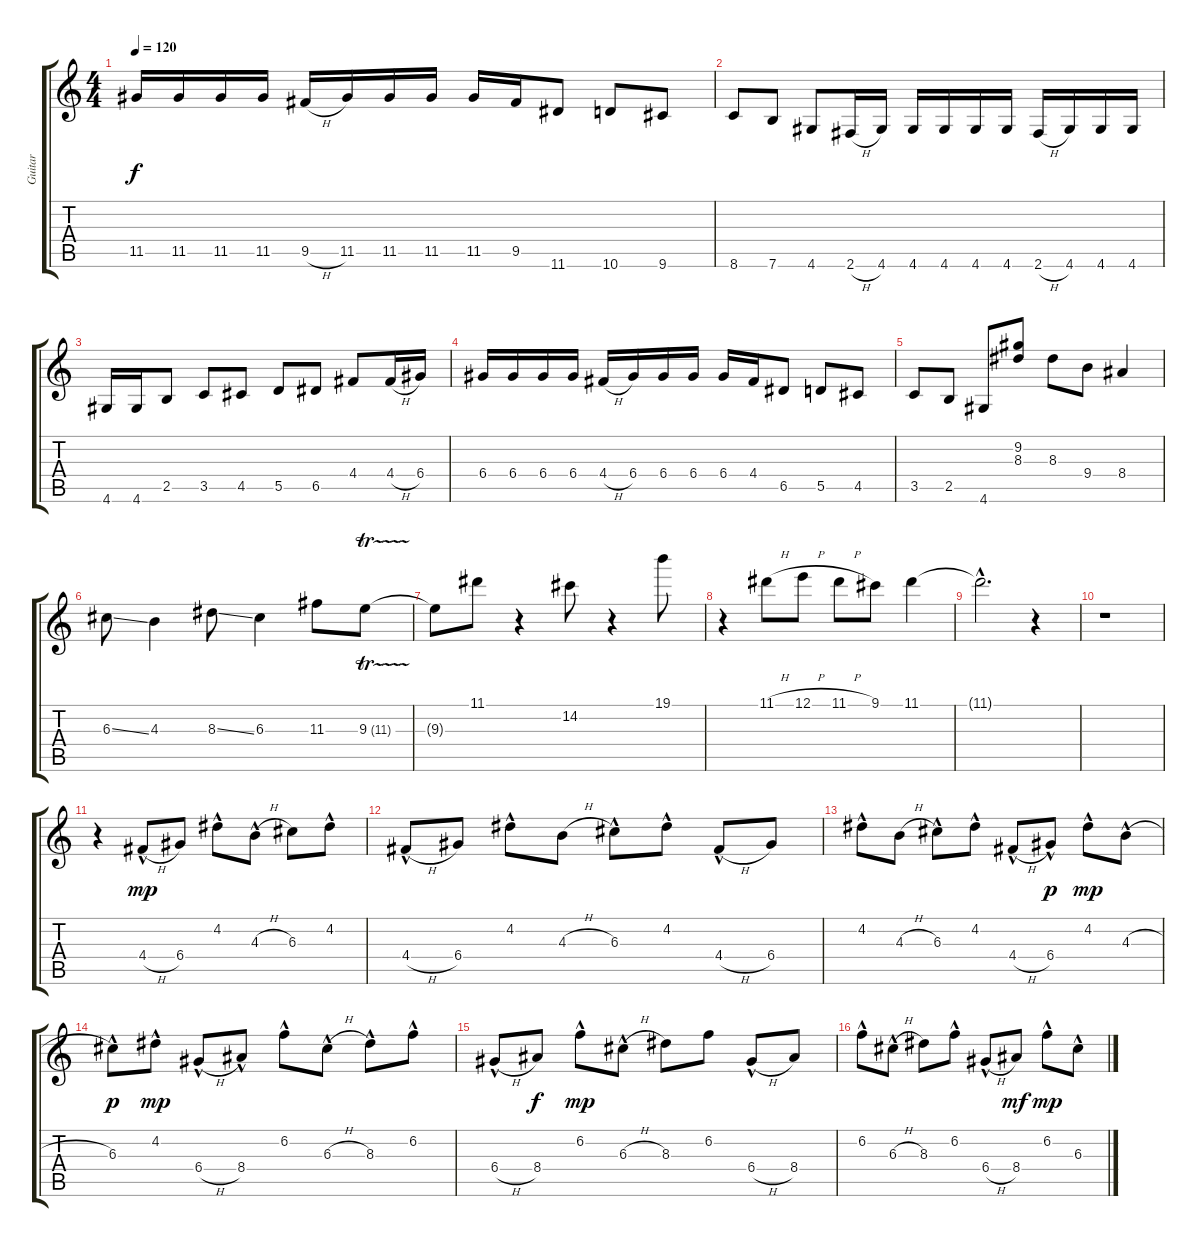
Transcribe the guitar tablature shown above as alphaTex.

\track ("Guitar" "Guitar") {instrument distortionguitar}
\staff {score tabs}
\tuning (E4 B3 G3 D3 A2 E2) {hide}
\ts (4 4)
\tempo 120
\clef g2
\ks c
11.5.16{dy f} 11.5.16 11.5.16 11.5.16 9.5{h}.16 11.5.16 11.5.16 11.5.16 11.5.16 9.5.16 11.6.8 10.6.8 9.6.8 |
8.6.8 7.6.8 4.6.8 2.6{h}.16 4.6.16 4.6.16 4.6.16 4.6.16 4.6.16 2.6{h}.16 4.6.16 4.6.16 4.6.16 |
4.6.16 4.6.16 2.5.8 3.5.8 4.5.8 5.5.8 6.5.8 4.4.8 4.4{h}.16 6.4.16 |
6.4.16 6.4.16 6.4.16 6.4.16 4.4{h}.16 6.4.16 6.4.16 6.4.16 6.4.16 4.4.16 6.5.8 5.5.8 4.5.8 |
3.5.8 2.5.8 4.6.8 (9.2 8.3).8 8.3.8 9.4.8 8.4.4 |
6.3{ss}.8 4.3.4 8.3{ss}.8 6.3.4 11.3.8 9.3{tr (11 16)}.8 |
9.3{t}.8 11.1.8 r.4 14.2.8 r.4 19.1.8 |
r.4 11.1{h}.8 12.1{h}.8 11.1{h}.8 9.1.8 11.1.4 |
11.1{hac t}.2{d} r.4 |
r.1 |
r.4 4.4{h hac}.8{dy mp balance 0 instrument electricguitarjazz} 6.4.8 4.2{hac}.8{balance 0 instrument electricguitarjazz} 4.3{h hac}.8 6.3.8 4.2{hac}.8 |
4.4{h hac}.8 6.4.8 4.2{hac}.8 4.3{h}.8 6.3{hac}.8 4.2{hac}.8 4.4{h hac}.8 6.4.8 |
4.2{hac}.8 4.3{h}.8 6.3{hac}.8 4.2{hac}.8 4.4{h hac}.8 6.4{hac}.8{dy p} 4.2{hac}.8{dy mp} 4.3{h hac}.8 |
6.3{hac}.8{dy p} 4.2{hac}.8{dy mp} 6.4{h hac}.8 8.4{hac}.8 6.2{hac}.8 6.3{h hac}.8 8.3{hac}.8 6.2{hac}.8 |
6.4{h hac}.8 8.4.8{dy f} 6.2{hac}.8{dy mp} 6.3{h hac}.8 8.3.8 6.2.8 6.4{h hac}.8 8.4.8 |
6.2{hac}.8 6.3{h hac}.8 8.3.8 6.2{hac}.8 6.4{h hac}.8 8.4.8{dy mf} 6.2{hac}.8{dy mp} 6.3{h hac}.8
